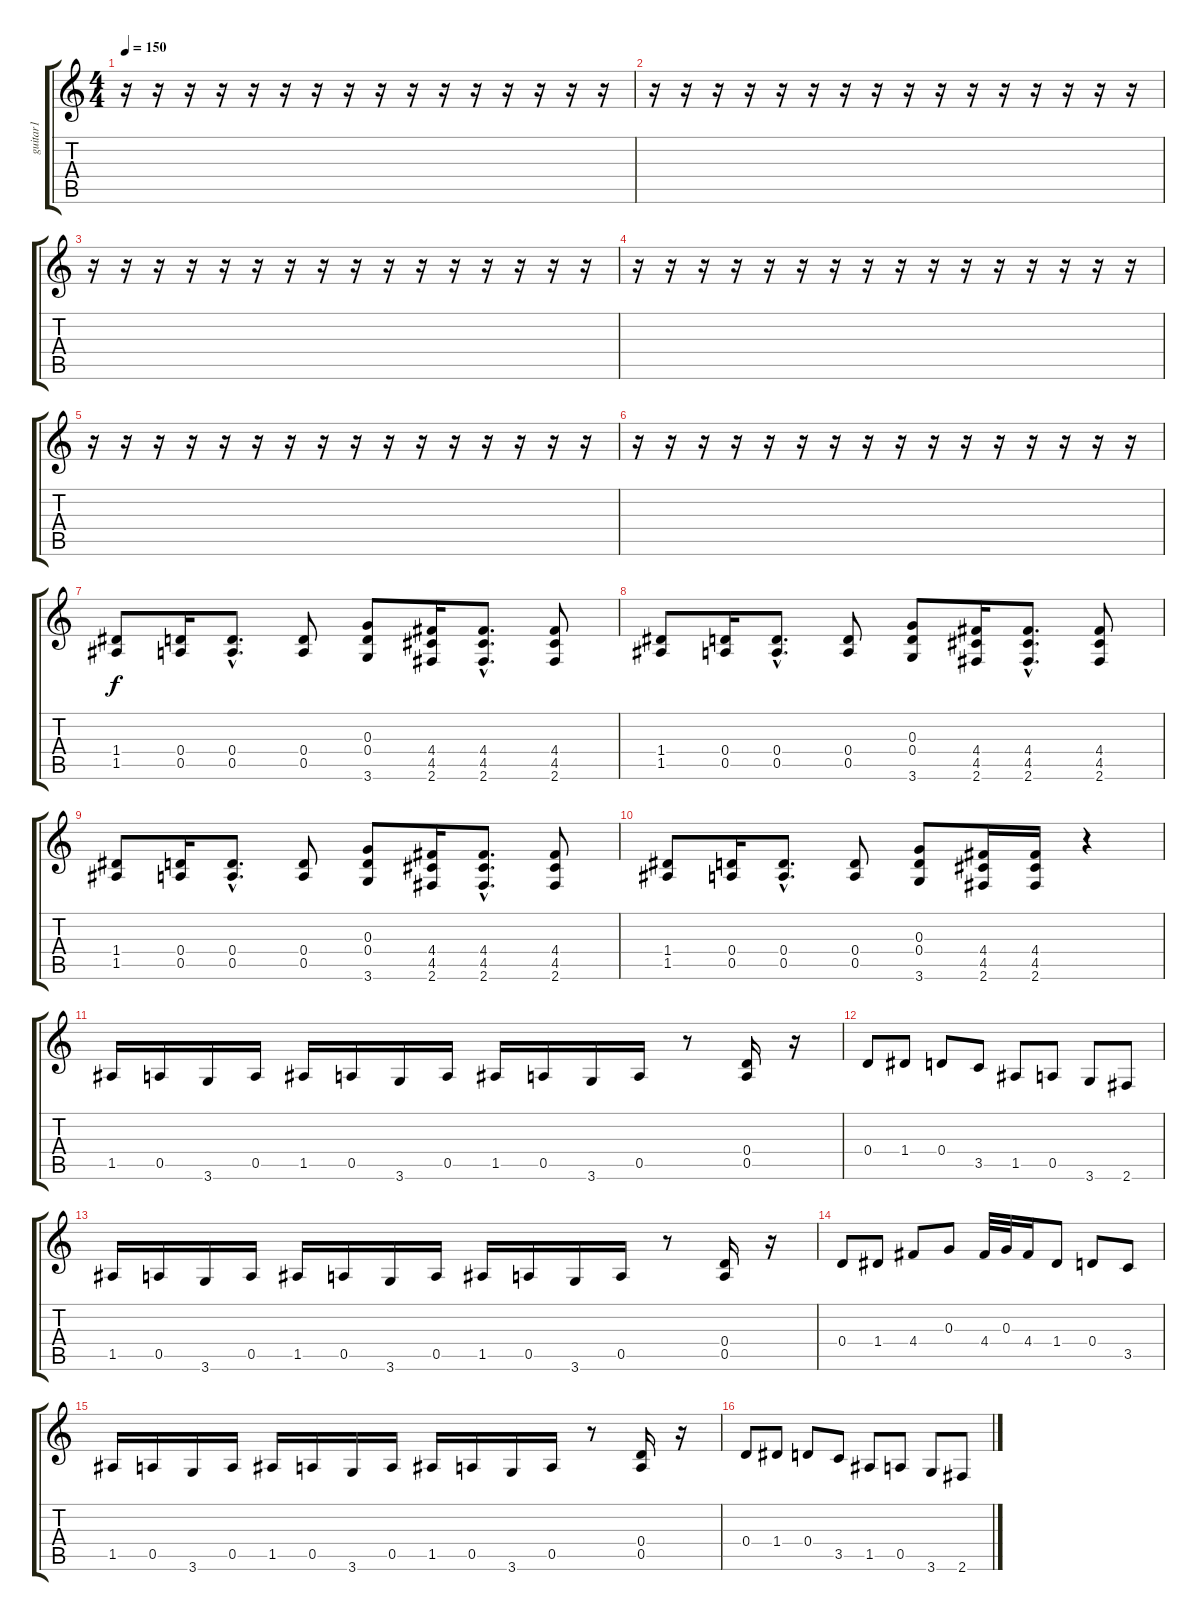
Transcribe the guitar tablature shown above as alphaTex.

\track ("guitar1" "guitar1") {instrument distortionguitar}
\staff {score tabs}
\tuning (E4 B3 G3 D3 A2 E2) {hide}
\ts (4 4)
\tempo 150
\clef g2
\ks c
r.16{dy f instrument distortionguitar} r.16 r.16 r.16 r.16 r.16 r.16 r.16 r.16 r.16 r.16 r.16 r.16 r.16 r.16 r.16 |
r.16 r.16 r.16 r.16 r.16 r.16 r.16 r.16 r.16 r.16 r.16 r.16 r.16 r.16 r.16 r.16 |
r.16 r.16 r.16 r.16 r.16 r.16 r.16 r.16 r.16 r.16 r.16 r.16 r.16 r.16 r.16 r.16 |
r.16 r.16 r.16 r.16 r.16 r.16 r.16 r.16 r.16 r.16 r.16 r.16 r.16 r.16 r.16 r.16 |
r.16 r.16 r.16 r.16 r.16 r.16 r.16 r.16 r.16 r.16 r.16 r.16 r.16 r.16 r.16 r.16 |
r.16 r.16 r.16 r.16 r.16 r.16 r.16 r.16 r.16 r.16 r.16 r.16 r.16 r.16 r.16 r.16 |
(1.4 1.5).8 (0.4 0.5).16 (0.4{hac} 0.5{hac}).8{d} (0.4 0.5).8 (0.3 0.4 3.6).8 (4.4 4.5 2.6).16 (4.4{hac} 4.5{hac} 2.6{hac}).8{d} (4.4 4.5 2.6).8 |
(1.4 1.5).8 (0.4 0.5).16 (0.4{hac} 0.5{hac}).8{d} (0.4 0.5).8 (0.3 0.4 3.6).8 (4.4 4.5 2.6).16 (4.4{hac} 4.5{hac} 2.6{hac}).8{d} (4.4 4.5 2.6).8 |
(1.4 1.5).8 (0.4 0.5).16 (0.4{hac} 0.5{hac}).8{d} (0.4 0.5).8 (0.3 0.4 3.6).8 (4.4 4.5 2.6).16 (4.4{hac} 4.5{hac} 2.6{hac}).8{d} (4.4 4.5 2.6).8 |
(1.4 1.5).8 (0.4 0.5).16 (0.4{hac} 0.5{hac}).8{d} (0.4 0.5).8 (0.3 0.4 3.6).8 (4.4 4.5 2.6).16 (4.4 4.5 2.6).16 r.4 |
1.5.16 0.5.16 3.6.16 0.5.16 1.5.16 0.5.16 3.6.16 0.5.16 1.5.16 0.5.16 3.6.16 0.5.16 r.8 (0.4 0.5).16 r.16 |
0.4.8 1.4.8 0.4.8 3.5.8 1.5.8 0.5.8 3.6.8 2.6.8 |
1.5.16 0.5.16 3.6.16 0.5.16 1.5.16 0.5.16 3.6.16 0.5.16 1.5.16 0.5.16 3.6.16 0.5.16 r.8 (0.4 0.5).16 r.16 |
0.4.8 1.4.8 4.4.8 0.3.8 4.4.32 0.3.32 4.4.16 1.4.8 0.4.8 3.5.8 |
1.5.16 0.5.16 3.6.16 0.5.16 1.5.16 0.5.16 3.6.16 0.5.16 1.5.16 0.5.16 3.6.16 0.5.16 r.8 (0.4 0.5).16 r.16 |
0.4.8 1.4.8 0.4.8 3.5.8 1.5.8 0.5.8 3.6.8 2.6.8
